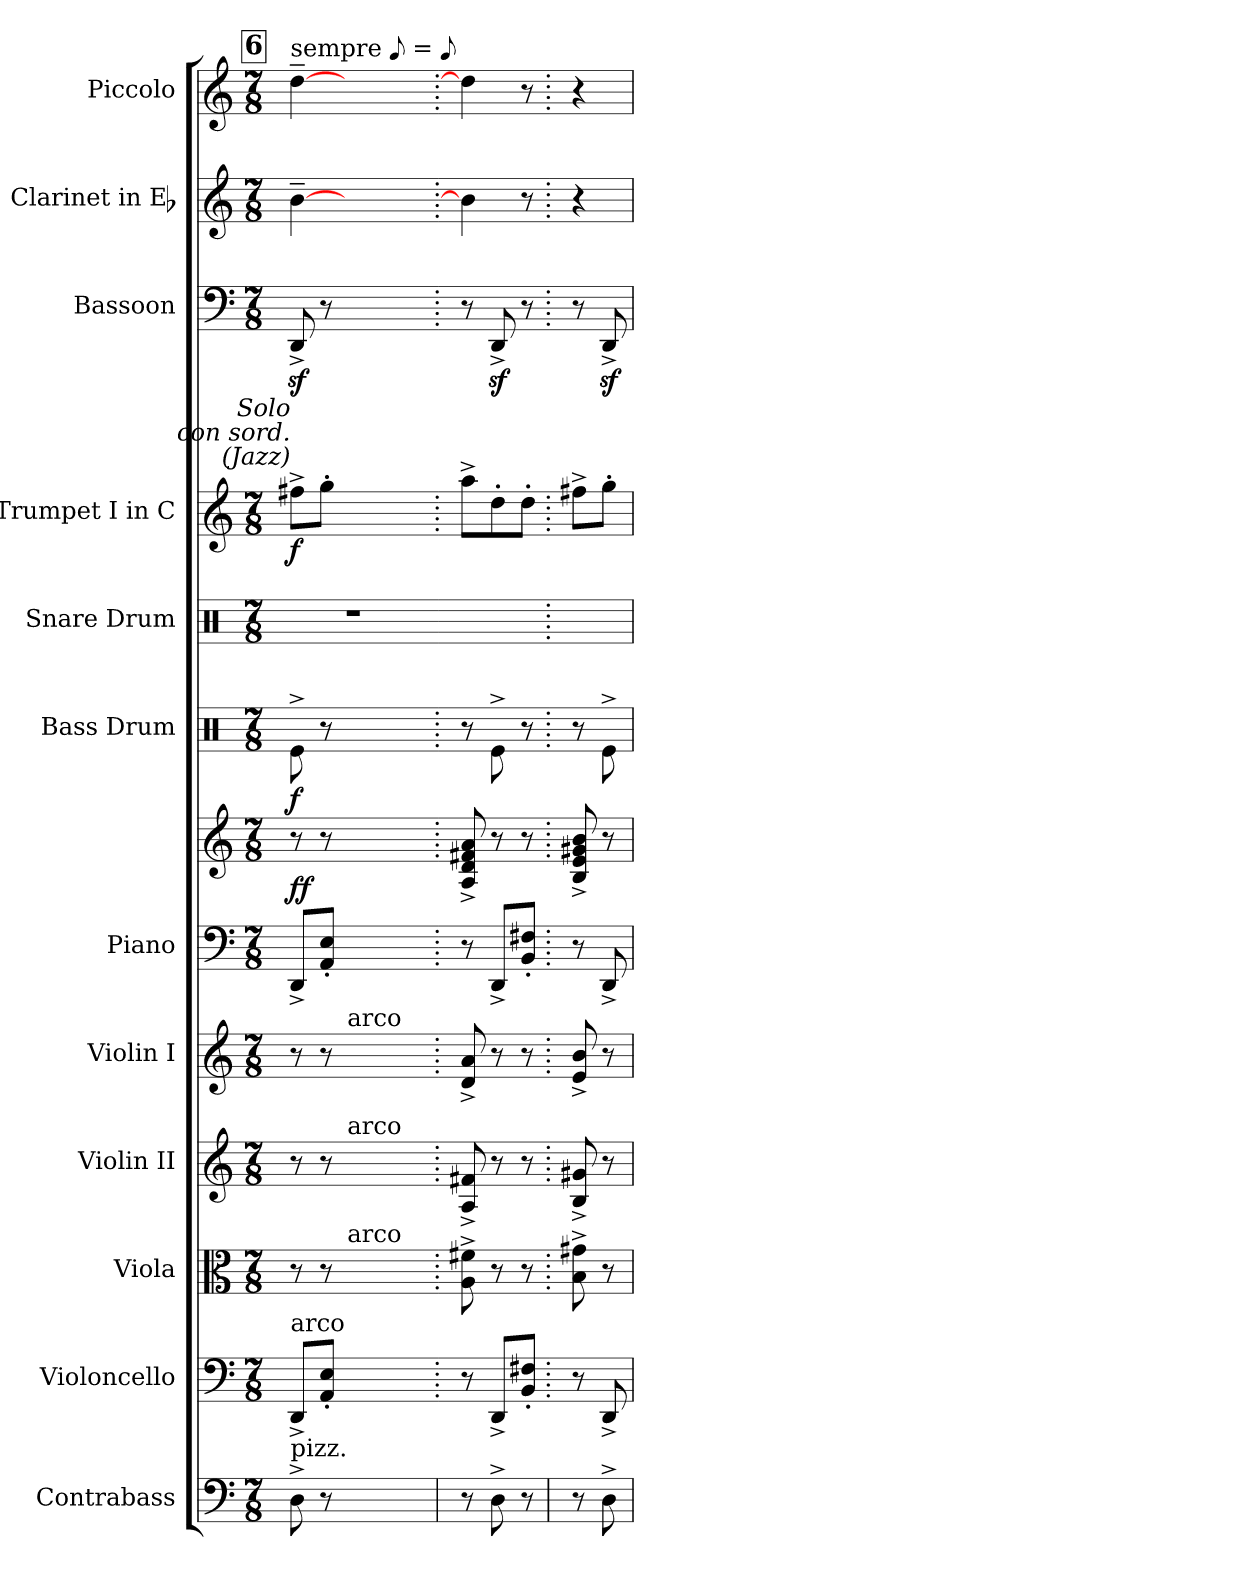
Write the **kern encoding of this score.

**kern	**kern	**kern	**kern	**kern	**kern	**kern	**dynam	**kern	**dynam	**kern	**kern	**dynam	**kern	**kern	**kern
*part12	*part11	*part10	*part9	*part8	*part7	*part7	*part7	*part6	*part6	*part5	*part4	*part4	*part3	*part2	*part1
*staff13	*staff12	*staff11	*staff10	*staff9	*staff8	*staff7	*staff7/8	*staff6	*staff6	*staff5	*staff4	*staff4	*staff3	*staff2	*staff1
*I"Contrabass	*I"Violoncello	*I"Viola	*I"Violin II	*I"Violin I	*I"Piano	*	*	*I"Bass Drum	*	*I"Snare Drum	*I"Trumpet I in C	*	*I"Bassoon	*I"Clarinet in Eb	*I"Piccolo
*I'Cb.	*I'Vc.	*I'Vla.	*I'Vln. II	*I'Vln. I	*I'Pno	*	*	*	*	*	*	*	*I'Bsn.	*	*I'Picc.
*clefF4	*clefF4	*clefC3	*clefG2	*clefG2	*clefF4	*clefG2	*	*clefX	*	*clefX	*clefG2	*	*clefF4	*clefG2	*clefG2
*ITrd7c12	*	*	*	*	*	*	*	*	*	*	*	*	*	*ITrd-2c-3	*ITrd-7c-12
*k[]	*k[]	*k[]	*k[]	*k[]	*k[]	*k[]	*	*k[]	*	*k[]	*k[]	*	*k[]	*k[b-e-a-]	*k[]
*M7/8	*M7/8	*M7/8	*M7/8	*M7/8	*M7/8	*M7/8	*	*M7/8	*	*M7/8	*M7/8	*	*M7/8	*M7/8	*M7/8
!!LO:REH:place=s1:t=6
=5	=5	=5	=5	=5	=5	=5	=5	=5	=5	=5	=5	=5	=5	=5	=5
!	!	!	!	!	!	!	!	!	!	!	!	!	!	!	!LO:TX:a:t=sempre [eighth] = [eighth]
!	!	!	!	!	!	!	!	!	!	!	!LO:TX:a:i:rj:t=(Jazz)	!	!	!	!
!	!	!	!	!	!	!	!	!	!	!	!LO:TX:a:i:rj:t=con sord.	!	!	!	!
!	!	!	!	!	!	!	!	!	!	!	!LO:TX:a:i:rj:t=Solo	!	!	!	!
!	!LO:TX:a:t=arco	!	!	!	!	!	!	!	!	!	!	!	!	!	!
!LO:TX:a:t=pizz.	!	!	!	!	!	!	!	!	!	!	!	!	!	!	!
8DD^	8DD^L	8r	8r	8r	8DD^L	8r	ff	8Re^\	f	8%7r	8ff#X^L	f	8DDz^	[4dd~	[4ddd~
8r	8AA' 8E'J	8r	8r	8r	8AA' 8E'J	8r	.	8r	.	.	8gg'J	.	8r	.	.
!	!	!	!	!LO:TX:a:t=arco	!	!	!	!	!	!	!	!	!	!	!
!	!	!	!LO:TX:a:t=arco	!	!	!	!	!	!	!	!	!	!	!	!
!	!	!LO:TX:a:t=arco	!	!	!	!	!	!	!	!	!	!	!	!	!
2ryy	2ryy	2ryy	2ryy	2ryy	2ryy	2ryy	.	2ryy	.	.	2ryy	.	2ryy	2ryy	2ryy
8ryy	8ryy	8ryy	8ryy	8ryy	8ryy	8ryy	.	8ryy	.	.	8ryy	.	8ryy	8ryy	8ryy
=	=.	=.	=.	=.	=.	=.	=.	=.	=.	=.	=.	=.	=.	=.	=.
8r	8r	8A^ 8f#X^	8A^ 8f#X^	8d^ 8a^	8r	8A^ 8d^ 8f#X^ 8a^	.	8r	.	4.ryy	8aa^L	.	8r	4dd]	4ddd]
8DD^	8DD^L	8r	8r	8r	8DD^L	8r	.	8Re^\	.	.	8dd'	.	8DDz^	.	.
8r	8BB' 8F#X'J	8r	8r	8r	8BB' 8F#X'J	8r	.	8r	.	.	8dd'J	.	8r	8r	8r
=	=.	=.	=.	=.	=.	=.	=.	=.	=.	=.	=.	=.	=.	=.	=.
8r	8r	8B^ 8g#X^	8B^ 8g#X^	8e^ 8b^	8r	8B^ 8e^ 8g#X^ 8b^	.	8r	.	4ryy	8ff#X^L	.	8r	4r	4r
8DD^	8DD^	8r	8r	8r	8DD^	8r	.	8Re^\	.	.	8gg'J	.	8DDz^	.	.
=	=	=	=	=	=	=	=	=	=	=	=	=	=	=	=
*-	*-	*-	*-	*-	*-	*-	*-	*-	*-	*-	*-	*-	*-	*-	*-
